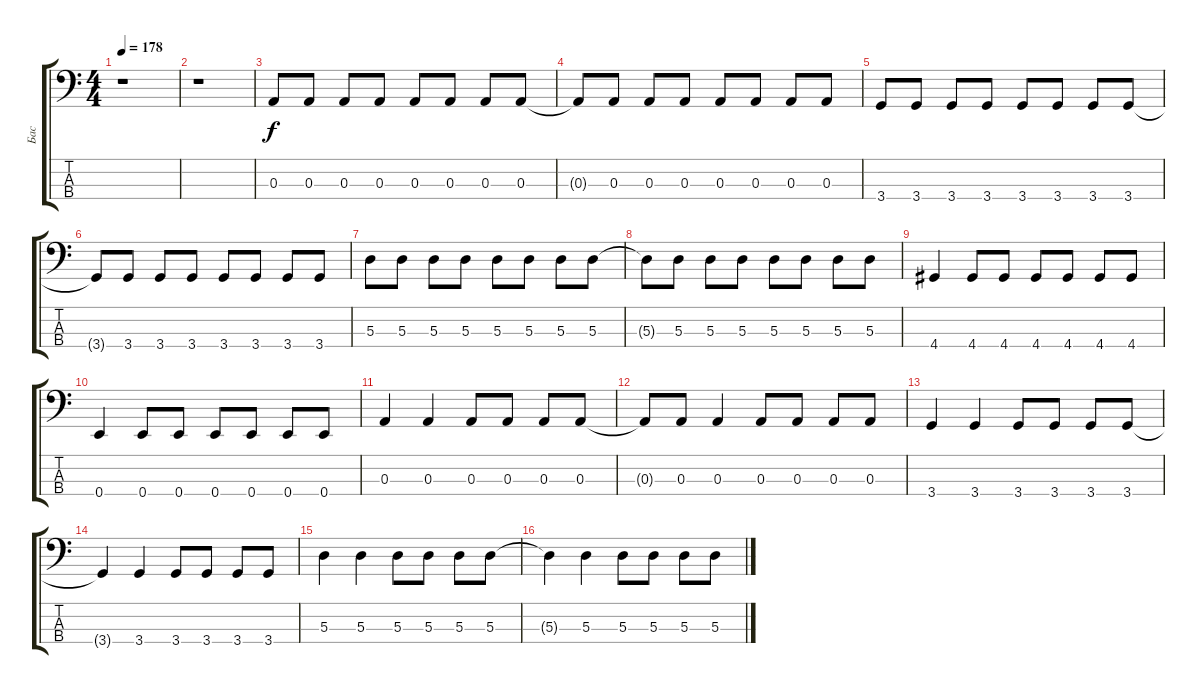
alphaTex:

\track ("Бас" "Бас") {instrument electricbasspick}
\staff {score tabs}
\tuning (G2 D2 A1 E1) {hide}
\ts (4 4)
\tempo 178
\clef f4
\ks c
r.1{dy f instrument electricbasspick} |
r.1 |
0.3.8 0.3.8 0.3.8 0.3.8 0.3.8 0.3.8 0.3.8 0.3.8 |
0.3{t}.8 0.3.8 0.3.8 0.3.8 0.3.8 0.3.8 0.3.8 0.3.8 |
3.4.8 3.4.8 3.4.8 3.4.8 3.4.8 3.4.8 3.4.8 3.4.8 |
3.4{t}.8 3.4.8 3.4.8 3.4.8 3.4.8 3.4.8 3.4.8 3.4.8 |
5.3.8 5.3.8 5.3.8 5.3.8 5.3.8 5.3.8 5.3.8 5.3.8 |
5.3{t}.8 5.3.8 5.3.8 5.3.8 5.3.8 5.3.8 5.3.8 5.3.8 |
4.4.4 4.4.8 4.4.8 4.4.8 4.4.8 4.4.8 4.4.8 |
0.4.4 0.4.8 0.4.8 0.4.8 0.4.8 0.4.8 0.4.8 |
0.3.4 0.3.4 0.3.8 0.3.8 0.3.8 0.3.8 |
0.3{t}.8 0.3.8 0.3.4 0.3.8 0.3.8 0.3.8 0.3.8 |
3.4.4 3.4.4 3.4.8 3.4.8 3.4.8 3.4.8 |
3.4{t}.4 3.4.4 3.4.8 3.4.8 3.4.8 3.4.8 |
5.3.4 5.3.4 5.3.8 5.3.8 5.3.8 5.3.8 |
5.3{t}.4 5.3.4 5.3.8 5.3.8 5.3.8 5.3.8
